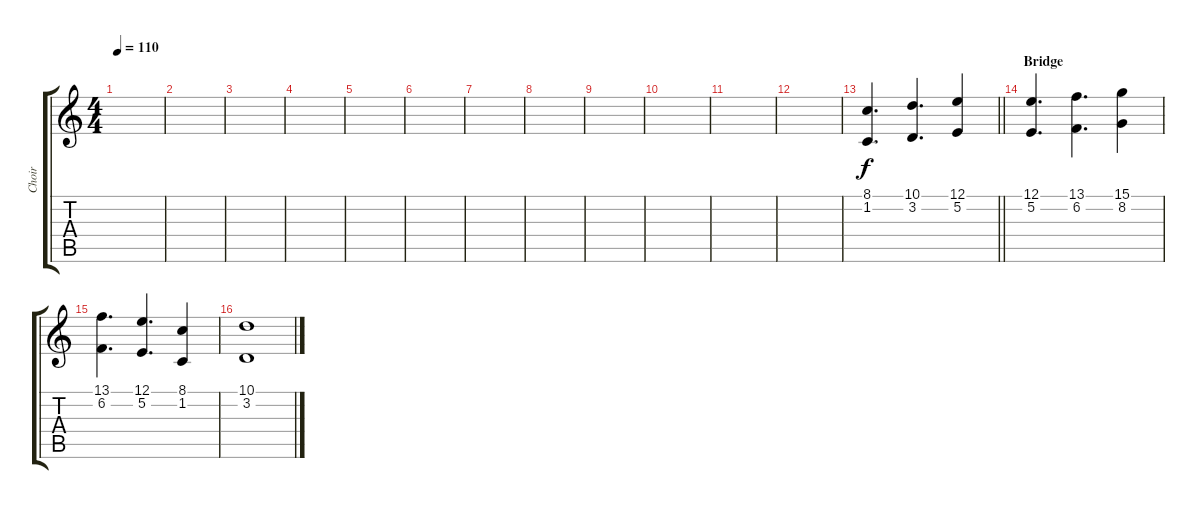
\track ("Choir" "Choir") {instrument choiraahs}
\staff {score tabs}
\tuning (E4 B3 G3 D3 A2 E2) {hide}
\ts (4 4)
\tempo 110
\clef g2
\ks c
|
|
|
|
|
|
|
|
|
|
|
|
\barLineRight lightlight
(8.1 1.2).4{d} (10.1 3.2).4{d} (12.1 5.2).4 |
\section ("" "Bridge")
(12.1 5.2).4{d} (13.1 6.2).4{d} (15.1 8.2).4 |
(13.1 6.2).4{d} (12.1 5.2).4{d} (8.1 1.2).4 |
(10.1 3.2).1
